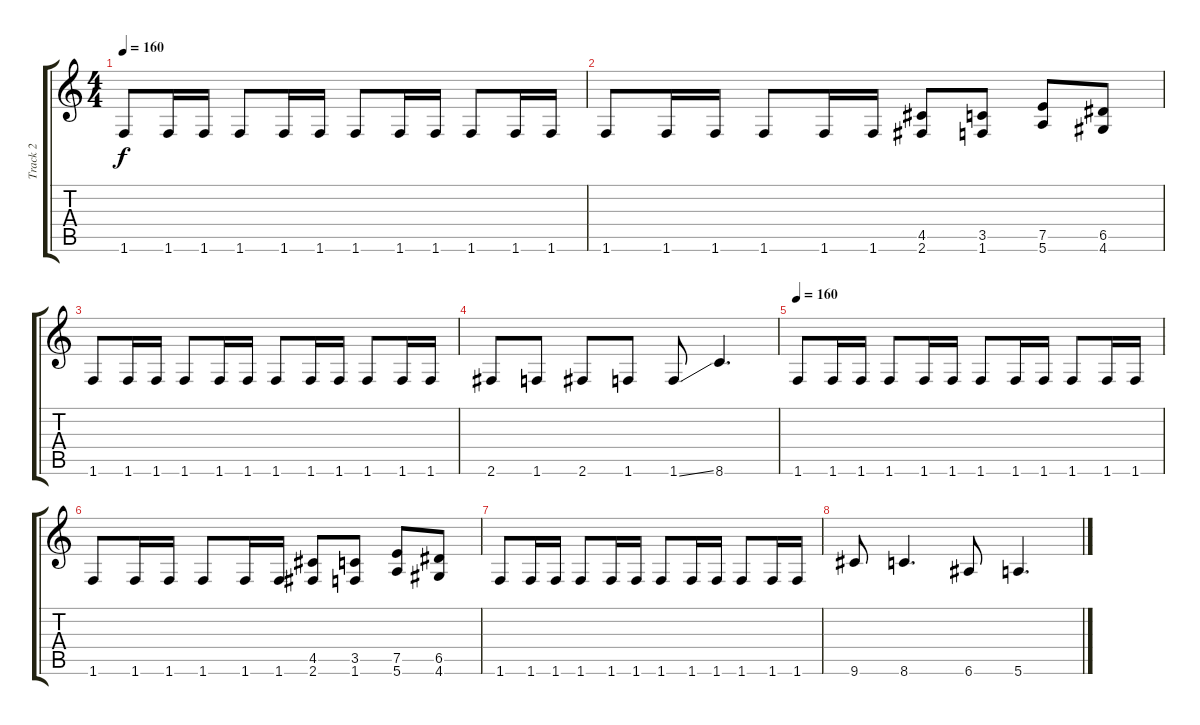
\track ("Track 2" "Track 2") {instrument distortionguitar}
\staff {score tabs}
\tuning (E4 B3 G3 D3 A2 E2) {hide}
\ts (4 4)
\tempo 160
\clef g2
\ks c
1.6.8{dy f} 1.6.16 1.6.16 1.6.8 1.6.16 1.6.16 1.6.8 1.6.16 1.6.16 1.6.8 1.6.16 1.6.16 |
1.6.8 1.6.16 1.6.16 1.6.8 1.6.16 1.6.16 (4.5 2.6).8 (3.5 1.6).8 (7.5 5.6).8 (6.5 4.6).8 |
1.6.8 1.6.16 1.6.16 1.6.8 1.6.16 1.6.16 1.6.8 1.6.16 1.6.16 1.6.8 1.6.16 1.6.16 |
2.6.8 1.6.8 2.6.8 1.6.8 1.6{ss}.8 8.6.4{d} |
\tempo 160
1.6.8 1.6.16 1.6.16 1.6.8 1.6.16 1.6.16 1.6.8 1.6.16 1.6.16 1.6.8 1.6.16 1.6.16 |
1.6.8 1.6.16 1.6.16 1.6.8 1.6.16 1.6.16 (4.5 2.6).8 (3.5 1.6).8 (7.5 5.6).8 (6.5 4.6).8 |
1.6.8 1.6.16 1.6.16 1.6.8 1.6.16 1.6.16 1.6.8 1.6.16 1.6.16 1.6.8 1.6.16 1.6.16 |
9.6.8 8.6.4{d} 6.6.8 5.6.4{d}
